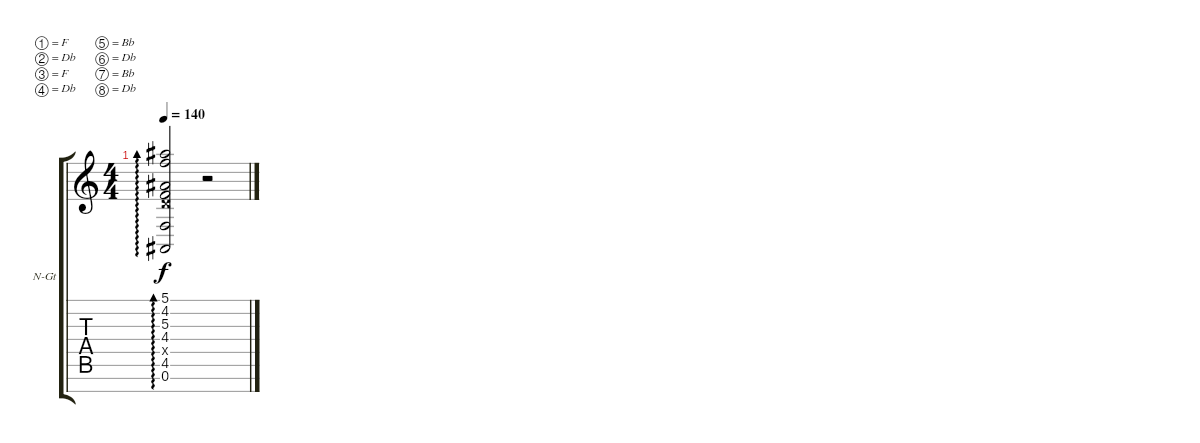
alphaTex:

\defaultSystemsLayout 4
\bracketExtendMode groupsimilarinstruments
\firstSystemTrackNameOrientation horizontal
\otherSystemsTrackNameOrientation horizontal
\track ("Nylon Guitar" "N-Gt") {instrument acousticguitarnylon}
\staff {score tabs}
\tuning (F4 Db4 F3 Db3 Bb2 Db2 Bb1 Db1)
\ts (4 4)
\tempo 140
\clef g2
\ks c
(5.1 4.2 5.3 4.4 4.5{x} 4.6 0.7).2{ad 0 dy f} r.2
